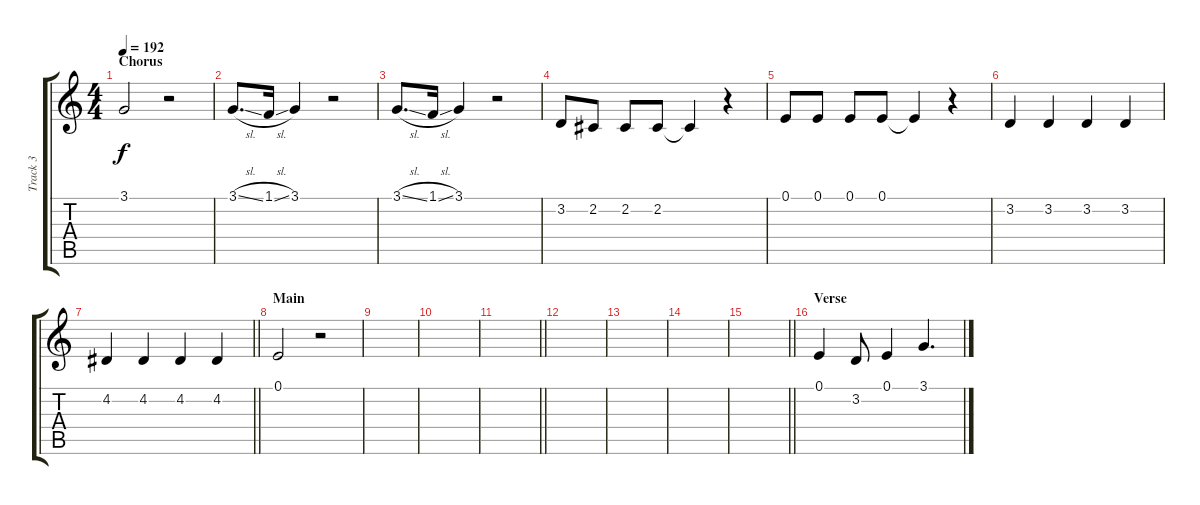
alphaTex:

\track ("Track 3" "Track 3") {instrument lead6voice}
\staff {score tabs}
\tuning (E4 B3 G3 D3 A2 E2) {hide}
\ts (4 4)
\section ("" "Chorus")
\tempo 192
\clef g2
\ks c
3.1.2{dy f} r.2 |
3.1{sl}.8{d} 1.1{sl}.16 3.1.4 r.2 |
3.1{sl}.8{d} 1.1{sl}.16 3.1.4 r.2 |
3.2.8 2.2.8 2.2.8 2.2.8 2.2{t}.4 r.4 |
0.1.8 0.1.8 0.1.8 0.1.8 0.1{t}.4 r.4 |
3.2.4 3.2.4 3.2.4 3.2.4 |
\barLineRight lightlight
4.2.4 4.2.4 4.2.4 4.2.4 |
\section ("" "Main")
0.1.2 r.2 |
|
|
\barLineRight lightlight
|
|
|
|
\barLineRight lightlight
|
\section ("" "Verse")
0.1.4 3.2.8 0.1.4 3.1.4{d}
